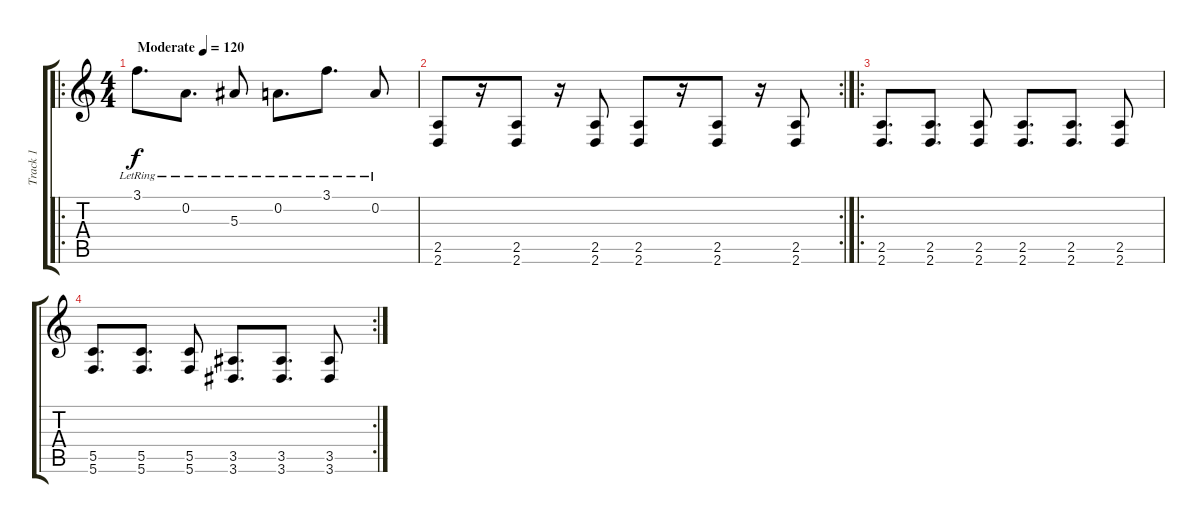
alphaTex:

\track ("Track 1" "Track 1") {instrument distortionguitar}
\staff {score tabs}
\tuning (D4 A3 F3 C3 G2 C2) {hide}
\ro
\ts (4 4)
\tempo (120 "Moderate")
\clef g2
\ks c
3.1{lr}.8{d dy f instrument distortionguitar} 0.2{lr}.8{d} 5.3{lr}.8 0.2{lr}.8{d} 3.1{lr}.8{d} 0.2{lr}.8 |
\rc 2
(2.5 2.6).8 r.16 (2.5 2.6).8 r.16 (2.5 2.6).8 (2.5 2.6).8 r.16 (2.5 2.6).8 r.16 (2.5 2.6).8 |
\ro
(2.5 2.6).8{d} (2.5 2.6).8{d} (2.5 2.6).8 (2.5 2.6).8{d} (2.5 2.6).8{d} (2.5 2.6).8 |
\rc 2
(5.5 5.6).8{d} (5.5 5.6).8{d} (5.5 5.6).8 (3.5 3.6).8{d} (3.5 3.6).8{d} (3.5 3.6).8
